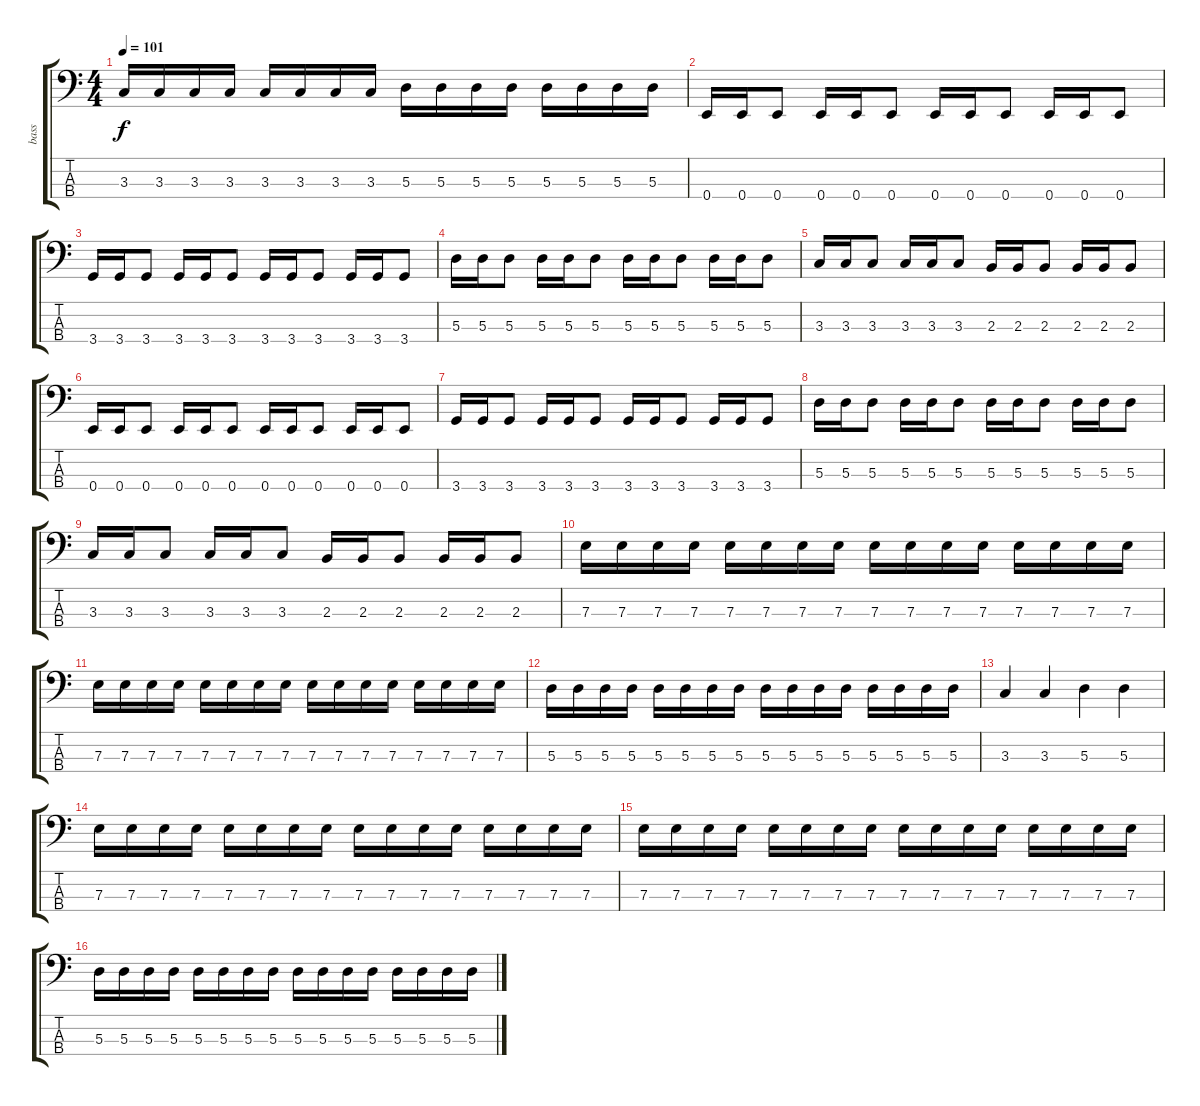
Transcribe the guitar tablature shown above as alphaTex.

\track ("bass" "bass") {instrument electricbasspick}
\staff {score tabs}
\tuning (G2 D2 A1 E1) {hide}
\ts (4 4)
\tempo 101
\clef f4
\ks c
3.3.16{dy f} 3.3.16 3.3.16 3.3.16 3.3.16 3.3.16 3.3.16 3.3.16 5.3.16 5.3.16 5.3.16 5.3.16 5.3.16 5.3.16 5.3.16 5.3.16 |
0.4.16 0.4.16 0.4.8 0.4.16 0.4.16 0.4.8 0.4.16 0.4.16 0.4.8 0.4.16 0.4.16 0.4.8 |
3.4.16 3.4.16 3.4.8 3.4.16 3.4.16 3.4.8 3.4.16 3.4.16 3.4.8 3.4.16 3.4.16 3.4.8 |
5.3.16 5.3.16 5.3.8 5.3.16 5.3.16 5.3.8 5.3.16 5.3.16 5.3.8 5.3.16 5.3.16 5.3.8 |
3.3.16 3.3.16 3.3.8 3.3.16 3.3.16 3.3.8 2.3.16 2.3.16 2.3.8 2.3.16 2.3.16 2.3.8 |
0.4.16 0.4.16 0.4.8 0.4.16 0.4.16 0.4.8 0.4.16 0.4.16 0.4.8 0.4.16 0.4.16 0.4.8 |
3.4.16 3.4.16 3.4.8 3.4.16 3.4.16 3.4.8 3.4.16 3.4.16 3.4.8 3.4.16 3.4.16 3.4.8 |
5.3.16 5.3.16 5.3.8 5.3.16 5.3.16 5.3.8 5.3.16 5.3.16 5.3.8 5.3.16 5.3.16 5.3.8 |
3.3.16 3.3.16 3.3.8 3.3.16 3.3.16 3.3.8 2.3.16 2.3.16 2.3.8 2.3.16 2.3.16 2.3.8 |
7.3.16 7.3.16 7.3.16 7.3.16 7.3.16 7.3.16 7.3.16 7.3.16 7.3.16 7.3.16 7.3.16 7.3.16 7.3.16 7.3.16 7.3.16 7.3.16 |
7.3.16 7.3.16 7.3.16 7.3.16 7.3.16 7.3.16 7.3.16 7.3.16 7.3.16 7.3.16 7.3.16 7.3.16 7.3.16 7.3.16 7.3.16 7.3.16 |
5.3.16 5.3.16 5.3.16 5.3.16 5.3.16 5.3.16 5.3.16 5.3.16 5.3.16 5.3.16 5.3.16 5.3.16 5.3.16 5.3.16 5.3.16 5.3.16 |
3.3.4 3.3.4 5.3.4 5.3.4 |
7.3.16 7.3.16 7.3.16 7.3.16 7.3.16 7.3.16 7.3.16 7.3.16 7.3.16 7.3.16 7.3.16 7.3.16 7.3.16 7.3.16 7.3.16 7.3.16 |
7.3.16 7.3.16 7.3.16 7.3.16 7.3.16 7.3.16 7.3.16 7.3.16 7.3.16 7.3.16 7.3.16 7.3.16 7.3.16 7.3.16 7.3.16 7.3.16 |
5.3.16 5.3.16 5.3.16 5.3.16 5.3.16 5.3.16 5.3.16 5.3.16 5.3.16 5.3.16 5.3.16 5.3.16 5.3.16 5.3.16 5.3.16 5.3.16
